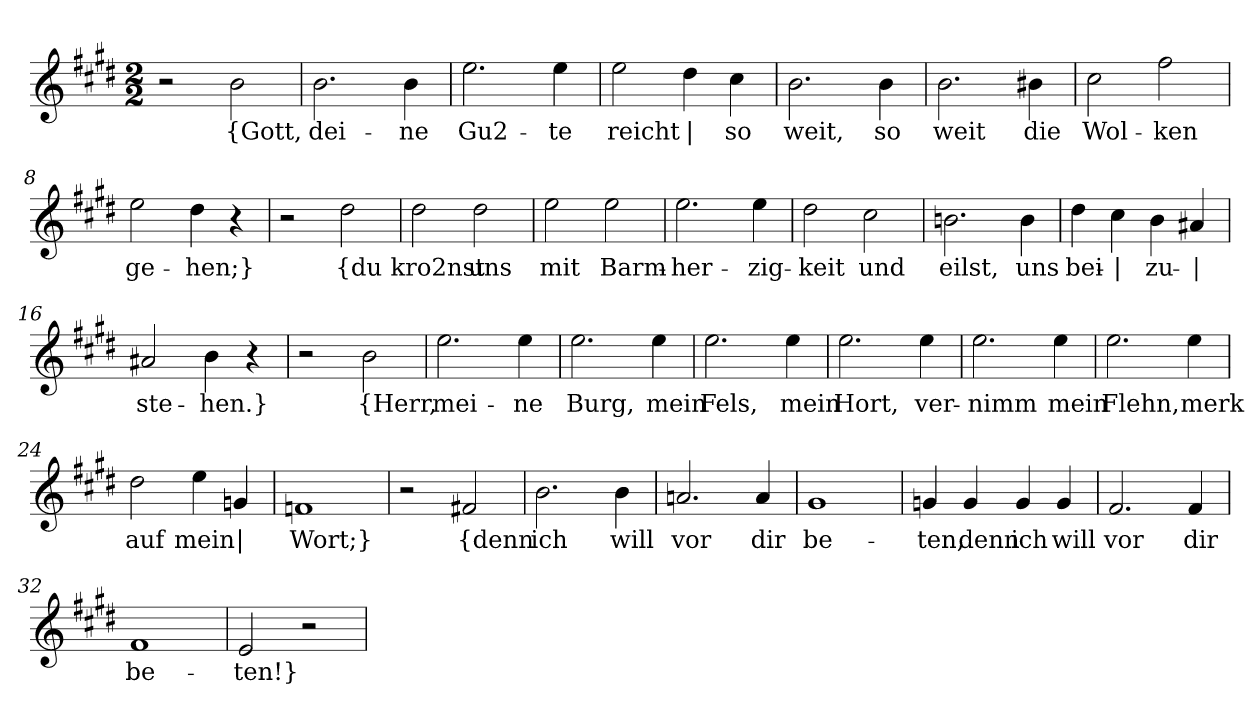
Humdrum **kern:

**kern	**text
*part1	*part1
*staff1	*staff1
*clefG2	*
*k[f#c#g#d#]	*
*M2/2	*
=1	=1
2r	.
!	!LO:LY:b
2b\	{Gott,
=2	=2
!	!LO:LY:b
2.b\	dei-
!	!LO:LY:b
4b\	-ne
=3	=3
!	!LO:LY:b
2.ee\	Gu2-
!	!LO:LY:b
4ee\	-te
=4	=4
!	!LO:LY:b
2ee\	reicht
!	!LO:LY:b
4dd#\	|
!	!LO:LY:b
4cc#\	so
=5	=5
!	!LO:LY:b
2.b\	weit,
!	!LO:LY:b
4b\	so
=6	=6
!	!LO:LY:b
2.b\	weit
!	!LO:LY:b
4b#X\	die
=7	=7
!	!LO:LY:b
2cc#\	Wol-
!	!LO:LY:b
2ff#\	-ken
=8	=8
!	!LO:LY:b
2ee\	ge-
!	!LO:LY:b
4dd#\	-hen;}
4r	.
=9	=9
2r	.
!	!LO:LY:b
2dd#\	{du
!!LO:LB:g=z
=10	=10
!	!LO:LY:b
2dd#\	kro2nst
!	!LO:LY:b
2dd#\	uns
=11	=11
!	!LO:LY:b
2ee\	mit
!	!LO:LY:b
2ee\	Barm-
=12	=12
!	!LO:LY:b
2.ee\	-her-
!	!LO:LY:b
4ee\	-zig-
=13	=13
!	!LO:LY:b
2dd#\	-keit
!	!LO:LY:b
2cc#\	-und
=14	=14
!	!LO:LY:b
2.bn\	eilst,
!	!LO:LY:b
4b\	uns
=15	=15
!	!LO:LY:b
4dd#\	bei-
!	!LO:LY:b
4cc#\	|
!	!LO:LY:b
4b\	-zu-
!	!LO:LY:b
4a#X/	|
=16	=16
!	!LO:LY:b
2a#X/	-ste-
!	!LO:LY:b
4b\	-hen.}
4r	.
=17	=17
2r	.
!	!LO:LY:b
2b\	{Herr,
!!LO:LB:g=z
=18	=18
!	!LO:LY:b
2.ee\	mei-
!	!LO:LY:b
4ee\	-ne
=19	=19
!	!LO:LY:b
2.ee\	Burg,
!	!LO:LY:b
4ee\	mein
=20	=20
!	!LO:LY:b
2.ee\	Fels,
!	!LO:LY:b
4ee\	mein
=21	=21
!	!LO:LY:b
2.ee\	Hort,
!	!LO:LY:b
4ee\	ver-
=22	=22
!	!LO:LY:b
2.ee\	-nimm
!	!LO:LY:b
4ee\	mein
=23	=23
!	!LO:LY:b
2.ee\	Flehn,
!	!LO:LY:b
4ee\	merk
=24	=24
!	!LO:LY:b
2dd#\	auf
!	!LO:LY:b
4ee\	mein
!	!LO:LY:b
4gn/	|
=25	=25
!	!LO:LY:b
1fn	Wort;}
!!LO:LB:g=z
=26	=26
2r	.
!	!LO:LY:b
2f#X/	{denn
=27	=27
!	!LO:LY:b
2.b\	ich
!	!LO:LY:b
4b\	will
=28	=28
!	!LO:LY:b
2.an/	vor
!	!LO:LY:b
4a/	dir
=29	=29
!	!LO:LY:b
1g#	be-
=30	=30
!	!LO:LY:b
4gn/	-ten,
!	!LO:LY:b
4g/	denn
!	!LO:LY:b
4g/	ich
!	!LO:LY:b
4g/	will
=31	=31
!	!LO:LY:b
2.f#/	vor
!	!LO:LY:b
4f#/	dir
=32	=32
!	!LO:LY:b
1f#	be-
=33	=33
!	!LO:LY:b
2e/	-ten!}
2r	.
=	=
*-	*-
